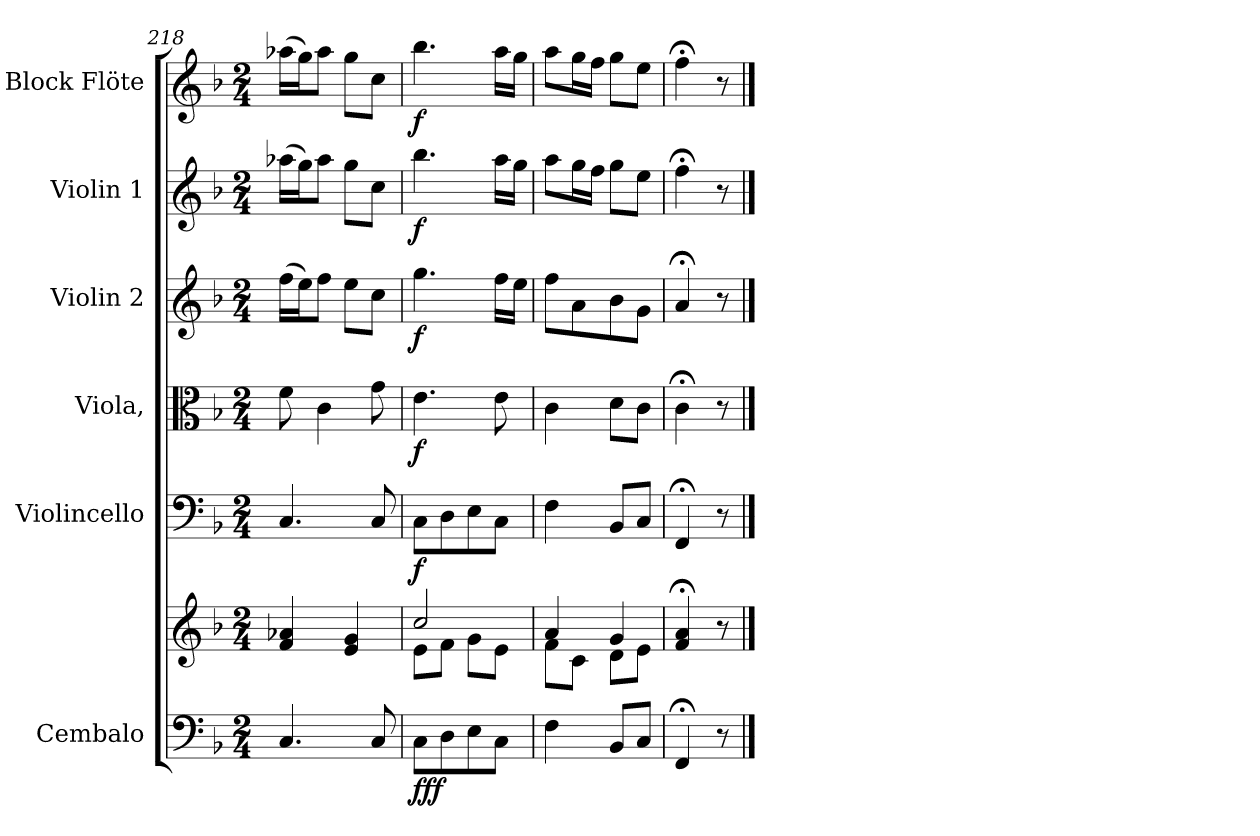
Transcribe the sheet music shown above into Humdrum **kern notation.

**kern	**kern	**dynam	**kern	**dynam	**kern	**dynam	**kern	**dynam	**kern	**dynam	**kern	**dynam
*part6	*part6	*part6	*part5	*part5	*part4	*part4	*part3	*part3	*part2	*part2	*part1	*part1
*staff7	*staff6	*staff6/7	*staff5	*staff5	*staff4	*staff4	*staff3	*staff3	*staff2	*staff2	*staff1	*staff1
*I"Cembalo	*	*	*I"Violincello	*	*I"Viola,	*	*I"Violin 2	*	*I"Violin 1	*	*I"Block Flöte	*
*	*	*	*I'Vc.	*	*I'Vla.	*	*I'Vln.2	*	*I'Vln.1	*	*	*
*clefF4	*clefG2	*	*clefF4	*	*clefC3	*	*clefG2	*	*clefG2	*	*clefG2	*
*k[b-]	*k[b-]	*	*k[b-]	*	*k[b-]	*	*k[b-]	*	*k[b-]	*	*k[b-]	*
*M2/4	*M2/4	*	*M2/4	*	*M2/4	*	*M2/4	*	*M2/4	*	*M2/4	*
=218	=218	=218	=218	=218	=218	=218	=218	=218	=218	=218	=218	=218
4.C/	4f/ 4a-X/	.	4.C/	.	8f\	.	(>16ff\LL	.	(>16aa-X\LL	.	(>16aa-X\LL	.
.	.	.	.	.	.	.	16ee\J)	.	16gg\J)	.	16gg\J)	.
.	.	.	.	.	4c\	.	8ff\J	.	8aa-\J	.	8aa-\J	.
.	4e/ 4g/	.	.	.	.	.	8ee\L	.	8gg\L	.	8gg\L	.
8C/	.	.	8C/	.	8g\	.	8cc\J	.	8cc\J	.	8cc\J	.
=219	=219	=219	=219	=219	=219	=219	=219	=219	=219	=219	=219	=219
*	*^	*	*	*	*	*	*	*	*	*	*	*
!	!	!	!LO:DY:b=2	!	!	!	!	!	!	!	!	!	!
!	!	!	!LO:DY:n=1:b	!	!	!	!	!	!	!	!	!	!
!	!	!	!LO:DY:n=2:b	!	!LO:DY:b	!	!LO:DY:b	!	!LO:DY:b	!	!LO:DY:b	!	!LO:DY:b
8C\L	2cc/	8e\L	f f f	8C\L	f	4.e\	f	4.gg\	f	4.bb-\	f	4.bb-\	f
8D\	.	8f\J	.	8D\	.	.	.	.	.	.	.	.	.
8E\	.	8g\L	.	8E\	.	.	.	.	.	.	.	.	.
8C\J	.	8e\J	.	8C\J	.	8e\	.	16ff\LL	.	16aa\LL	.	16aa\LL	.
.	.	.	.	.	.	.	.	16ee\JJ	.	16gg\JJ	.	16gg\JJ	.
=220	=220	=220	=220	=220	=220	=220	=220	=220	=220	=220	=220	=220	=220
4F\	4a/	8f\L	.	4F\	.	4c\	.	8ff\L	.	8aa\L	.	8aa\L	.
.	.	8c\J	.	.	.	.	.	8a\	.	16gg\L	.	16gg\L	.
.	.	.	.	.	.	.	.	.	.	16ff\JJ	.	16ff\JJ	.
8BB-/L	4g/	8d\L	.	8BB-/L	.	8d\L	.	8b-\	.	8gg\L	.	8gg\L	.
8C/J	.	8e\J	.	8C/J	.	8c\J	.	8g\J	.	8ee\J	.	8ee\J	.
*	*v	*v	*	*	*	*	*	*	*	*	*	*	*
=221	=221	=221	=221	=221	=221	=221	=221	=221	=221	=221	=221	=221
4FF;</	4f/;< 4a/;<	.	4FF;</	.	4c;<\	.	4a;</	.	4ff;<\	.	4ff;<\	.
8r	8r	.	8r	.	8r	.	8r	.	8r	.	8r	.
==	==	==	==	==	==	==	==	==	==	==	==	==
*-	*-	*-	*-	*-	*-	*-	*-	*-	*-	*-	*-	*-
